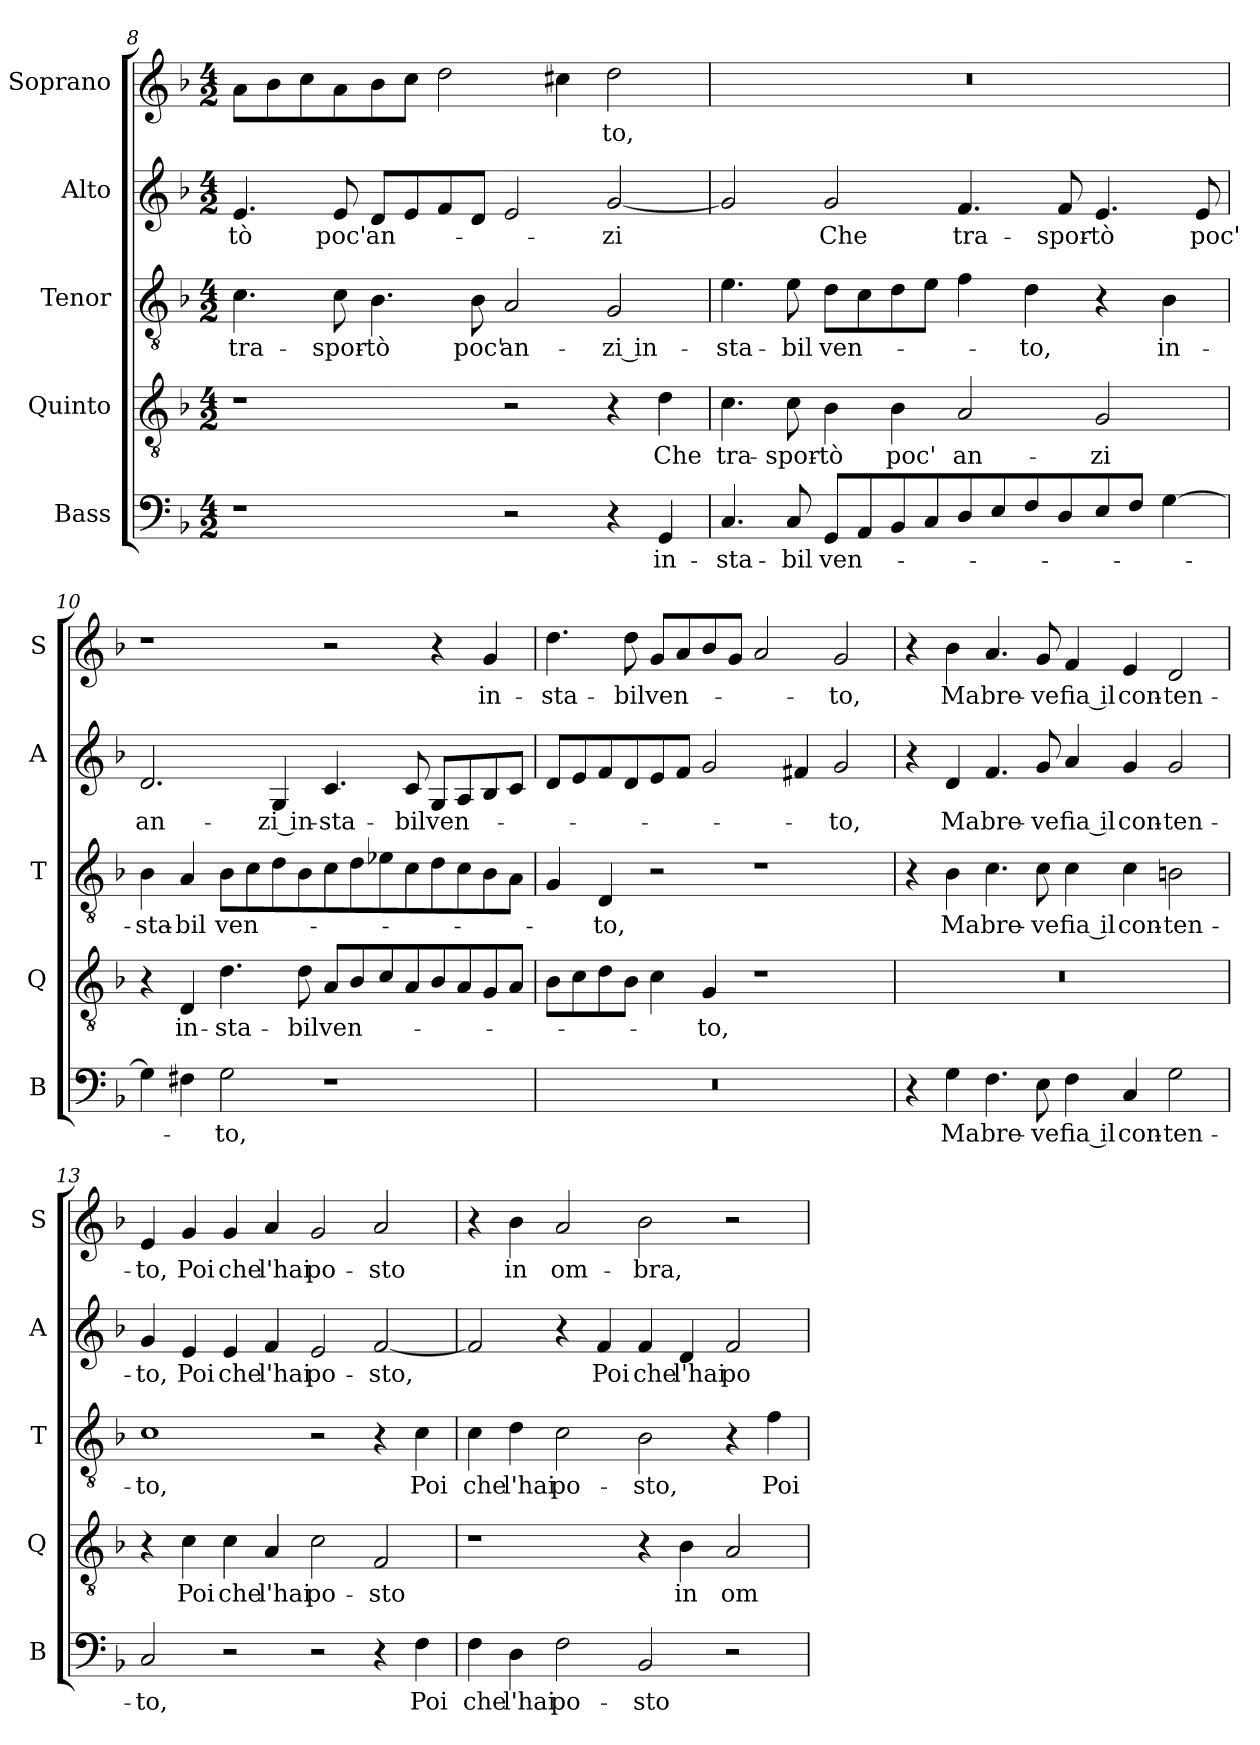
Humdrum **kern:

**kern	**text	**kern	**text	**kern	**text	**kern	**text	**kern	**text
*part5	*part5	*part4	*part4	*part3	*part3	*part2	*part2	*part1	*part1
*staff5	*staff5	*staff4	*staff4	*staff3	*staff3	*staff2	*staff2	*staff1	*staff1
*I"Bass	*	*I"Quinto	*	*I"Tenor	*	*I"Alto	*	*I"Soprano	*
*I'B	*	*I'Q	*	*I'T	*	*I'A	*	*I'S	*
*clefF4	*	*clefGv2	*	*clefGv2	*	*clefG2	*	*clefG2	*
*k[b-]	*	*k[b-]	*	*k[b-]	*	*k[b-]	*	*k[b-]	*
*F:	*	*F:	*	*F:	*	*F:	*	*F:	*
*M4/2	*	*M4/2	*	*M4/2	*	*M4/2	*	*M4/2	*
=8	=8	=8	=8	=8	=8	=8	=8	=8	=8
!	!	!	!	!	!LO:LY:b	!	!LO:LY:b	!	!
1r	.	1r	.	4.c\	tra-	4.e/	-tò	8a\L	.
.	.	.	.	.	.	.	.	8b-\	.
.	.	.	.	.	.	.	.	8cc\	.
!	!	!	!	!	!LO:LY:b	!	!LO:LY:b	!	!
.	.	.	.	8c\	-spor-	8e/	poc'	8a\	.
!	!	!	!	!	!LO:LY:b	!	!LO:LY:b	!	!
.	.	.	.	4.B-\	-tò	8d/L	an-	8b-\	.
.	.	.	.	.	.	8e/	.	8cc\J	.
.	.	.	.	.	.	8f/	.	2dd\	.
!	!	!	!	!	!LO:LY:b	!	!	!	!
.	.	.	.	8B-\	poc'	8d/J	.	.	.
!	!	!	!	!	!LO:LY:b	!	!	!	!
2r	.	2r	.	2A/	an-	2e/	.	.	.
.	.	.	.	.	.	.	.	4cc#X\	.
!	!	!	!	!	!LO:LY:b	!	!LO:LY:b	!	!LO:LY:b
4r	.	4r	.	2G/	-zi in-	[2g/	-zi	2dd\	-to,
!	!LO:LY:b	!	!LO:LY:b	!	!	!	!	!	!
4GG/	in-	4d\	Che	.	.	.	.	.	.
!!LO:LB:g=z
=9	=9	=9	=9	=9	=9	=9	=9	=9	=9
!	!LO:LY:b	!	!LO:LY:b	!	!LO:LY:b	!	!	!	!
4.C/	-sta-	4.c\	tra-	4.e\	-sta-	2g/]	.	0r	.
!	!LO:LY:b	!	!LO:LY:b	!	!LO:LY:b	!	!	!	!
8C/	-bil	8c\	-spor-	8e\	-bil	.	.	.	.
!	!LO:LY:b	!	!LO:LY:b	!	!LO:LY:b	!	!LO:LY:b	!	!
8GG/L	ven-	4B-\	-tò	8d\L	ven-	2g/	Che	.	.
8AA/	.	.	.	8c\	.	.	.	.	.
!	!	!	!LO:LY:b	!	!	!	!	!	!
8BB-/	.	4B-\	poc'	8d\	.	.	.	.	.
8C/	.	.	.	8e\J	.	.	.	.	.
!	!	!	!LO:LY:b	!	!	!	!LO:LY:b	!	!
8D/	.	2A/	an-	4f\	.	4.f/	tra-	.	.
8E/	.	.	.	.	.	.	.	.	.
!	!	!	!	!	!LO:LY:b	!	!	!	!
8F/	.	.	.	4d\	-to,	.	.	.	.
!	!	!	!	!	!	!	!LO:LY:b	!	!
8D/	.	.	.	.	.	8f/	-spor-	.	.
!	!	!	!LO:LY:b	!	!	!	!LO:LY:b	!	!
8E/	.	2G/	-zi	4r	.	4.e/	-tò	.	.
8F/J	.	.	.	.	.	.	.	.	.
!	!	!	!	!	!LO:LY:b	!	!	!	!
[4G\	.	.	.	4B-\	in-	.	.	.	.
!	!	!	!	!	!	!	!LO:LY:b	!	!
.	.	.	.	.	.	8e/	poc'	.	.
=10	=10	=10	=10	=10	=10	=10	=10	=10	=10
!	!	!	!	!	!LO:LY:b	!	!LO:LY:b	!	!
4G\]	.	4r	.	4B-\	-sta-	2.d/	an-	1r	.
!	!	!	!LO:LY:b	!	!LO:LY:b	!	!	!	!
4F#X\	.	4D/	in-	4A/	-bil	.	.	.	.
!	!LO:LY:b	!	!LO:LY:b	!	!LO:LY:b	!	!	!	!
2G\	-to,	4.d\	-sta-	8B-\L	ven-	.	.	.	.
.	.	.	.	8c\	.	.	.	.	.
!	!	!	!	!	!	!	!LO:LY:b	!	!
.	.	.	.	8d\	.	4G/	-zi in-	.	.
!	!	!	!LO:LY:b	!	!	!	!	!	!
.	.	8d\	-bil	8B-\	.	.	.	.	.
!	!	!	!LO:LY:b	!	!	!	!LO:LY:b	!	!
1r	.	8A/L	ven-	8c\	.	4.c/	-sta-	2r	.
.	.	8B-/	.	8d\	.	.	.	.	.
.	.	8c/	.	8e-X\	.	.	.	.	.
!	!	!	!	!	!	!	!LO:LY:b	!	!
.	.	8A/	.	8c\	.	8c/	-bil	.	.
!	!	!	!	!	!	!	!LO:LY:b	!	!
.	.	8B-/	.	8d\	.	8G/L	ven-	4r	.
.	.	8A/	.	8c\	.	8A/	.	.	.
!	!	!	!	!	!	!	!	!	!LO:LY:b
.	.	8G/	.	8B-\	.	8B-/	.	4g/	in-
.	.	8A/J	.	8A\J	.	8c/J	.	.	.
=11	=11	=11	=11	=11	=11	=11	=11	=11	=11
!	!	!	!	!	!	!	!	!	!LO:LY:b
0r	.	8B-\L	.	4G/	.	8d/L	.	4.dd\	-sta-
.	.	8c\	.	.	.	8e/	.	.	.
!	!	!	!	!	!LO:LY:b	!	!	!	!
.	.	8d\	.	4D/	-to,	8f/	.	.	.
!	!	!	!	!	!	!	!	!	!LO:LY:b
.	.	8B-\J	.	.	.	8d/	.	8dd\	-bil
!	!	!	!	!	!	!	!	!	!LO:LY:b
.	.	4c\	.	2r	.	8e/	.	8g/L	ven-
.	.	.	.	.	.	8f/J	.	8a/	.
!	!	!	!LO:LY:b	!	!	!	!	!	!
.	.	4G/	-to,	.	.	2g/	.	8b-/	.
.	.	.	.	.	.	.	.	8g/J	.
.	.	1r	.	1r	.	.	.	2a/	.
.	.	.	.	.	.	4f#X/	.	.	.
!	!	!	!	!	!	!	!LO:LY:b	!	!LO:LY:b
.	.	.	.	.	.	2g/	-to,	2g/	-to,
!!LO:LB:g=z
=12	=12	=12	=12	=12	=12	=12	=12	=12	=12
4r	.	0r	.	4r	.	4r	.	4r	.
!	!LO:LY:b	!	!	!	!LO:LY:b	!	!LO:LY:b	!	!LO:LY:b
4G\	Ma	.	.	4B-\	Ma	4d/	Ma	4b-\	Ma
!	!LO:LY:b	!	!	!	!LO:LY:b	!	!LO:LY:b	!	!LO:LY:b
4.F\	bre-	.	.	4.c\	bre-	4.f/	bre-	4.a/	bre-
!	!LO:LY:b	!	!	!	!LO:LY:b	!	!LO:LY:b	!	!LO:LY:b
8E\	-ve	.	.	8c\	-ve	8g/	-ve	8g/	-ve
!	!LO:LY:b	!	!	!	!LO:LY:b	!	!LO:LY:b	!	!LO:LY:b
4F\	fia il	.	.	4c\	fia il	4a/	fia il	4f/	fia il
!	!LO:LY:b	!	!	!	!LO:LY:b	!	!LO:LY:b	!	!LO:LY:b
4C/	con-	.	.	4c\	con-	4g/	con-	4e/	con-
!	!LO:LY:b	!	!	!	!LO:LY:b	!	!LO:LY:b	!	!LO:LY:b
2G\	-ten-	.	.	2Bn\	-ten-	2g/	-ten-	2d/	-ten-
=13	=13	=13	=13	=13	=13	=13	=13	=13	=13
!	!LO:LY:b	!	!	!	!LO:LY:b	!	!LO:LY:b	!	!LO:LY:b
2C/	-to,	4r	.	1c	-to,	4g/	-to,	4e/	-to,
!	!	!	!LO:LY:b	!	!	!	!LO:LY:b	!	!LO:LY:b
.	.	4c\	Poi	.	.	4e/	Poi	4g/	Poi
!	!	!	!LO:LY:b	!	!	!	!LO:LY:b	!	!LO:LY:b
2r	.	4c\	che	.	.	4e/	che	4g/	che
!	!	!	!LO:LY:b	!	!	!	!LO:LY:b	!	!LO:LY:b
.	.	4A/	l'hai	.	.	4f/	l'hai	4a/	l'hai
!	!	!	!LO:LY:b	!	!	!	!LO:LY:b	!	!LO:LY:b
2r	.	2c\	po-	2r	.	2e/	po-	2g/	po-
!	!	!	!LO:LY:b	!	!	!	!LO:LY:b	!	!LO:LY:b
4r	.	2F/	-sto	4r	.	[2f/	-sto,	2a/	-sto
!	!LO:LY:b	!	!	!	!LO:LY:b	!	!	!	!
4F\	Poi	.	.	4c\	Poi	.	.	.	.
=14	=14	=14	=14	=14	=14	=14	=14	=14	=14
!	!LO:LY:b	!	!	!	!LO:LY:b	!	!	!	!
4F\	che	1r	.	4c\	che	2f/]	.	4r	.
!	!LO:LY:b	!	!	!	!LO:LY:b	!	!	!	!LO:LY:b
4D\	l'hai	.	.	4d\	l'hai	.	.	4b-\	in
!	!LO:LY:b	!	!	!	!LO:LY:b	!	!	!	!LO:LY:b
2F\	po-	.	.	2c\	po-	4r	.	2a/	om-
!	!	!	!	!	!	!	!LO:LY:b	!	!
.	.	.	.	.	.	4f/	Poi	.	.
!	!LO:LY:b	!	!	!	!LO:LY:b	!	!LO:LY:b	!	!LO:LY:b
2BB-/	-sto	4r	.	2B-\	-sto,	4f/	che	2b-\	-bra,
!	!	!	!LO:LY:b	!	!	!	!LO:LY:b	!	!
.	.	4B-\	in	.	.	4d/	l'hai	.	.
!	!	!	!LO:LY:b	!	!	!	!LO:LY:b	!	!
2r	.	2A/	om-	4r	.	2f/	po-	2r	.
!	!	!	!	!	!LO:LY:b	!	!	!	!
.	.	.	.	4f\	Poi	.	.	.	.
=	=	=	=	=	=	=	=	=	=
*-	*-	*-	*-	*-	*-	*-	*-	*-	*-
